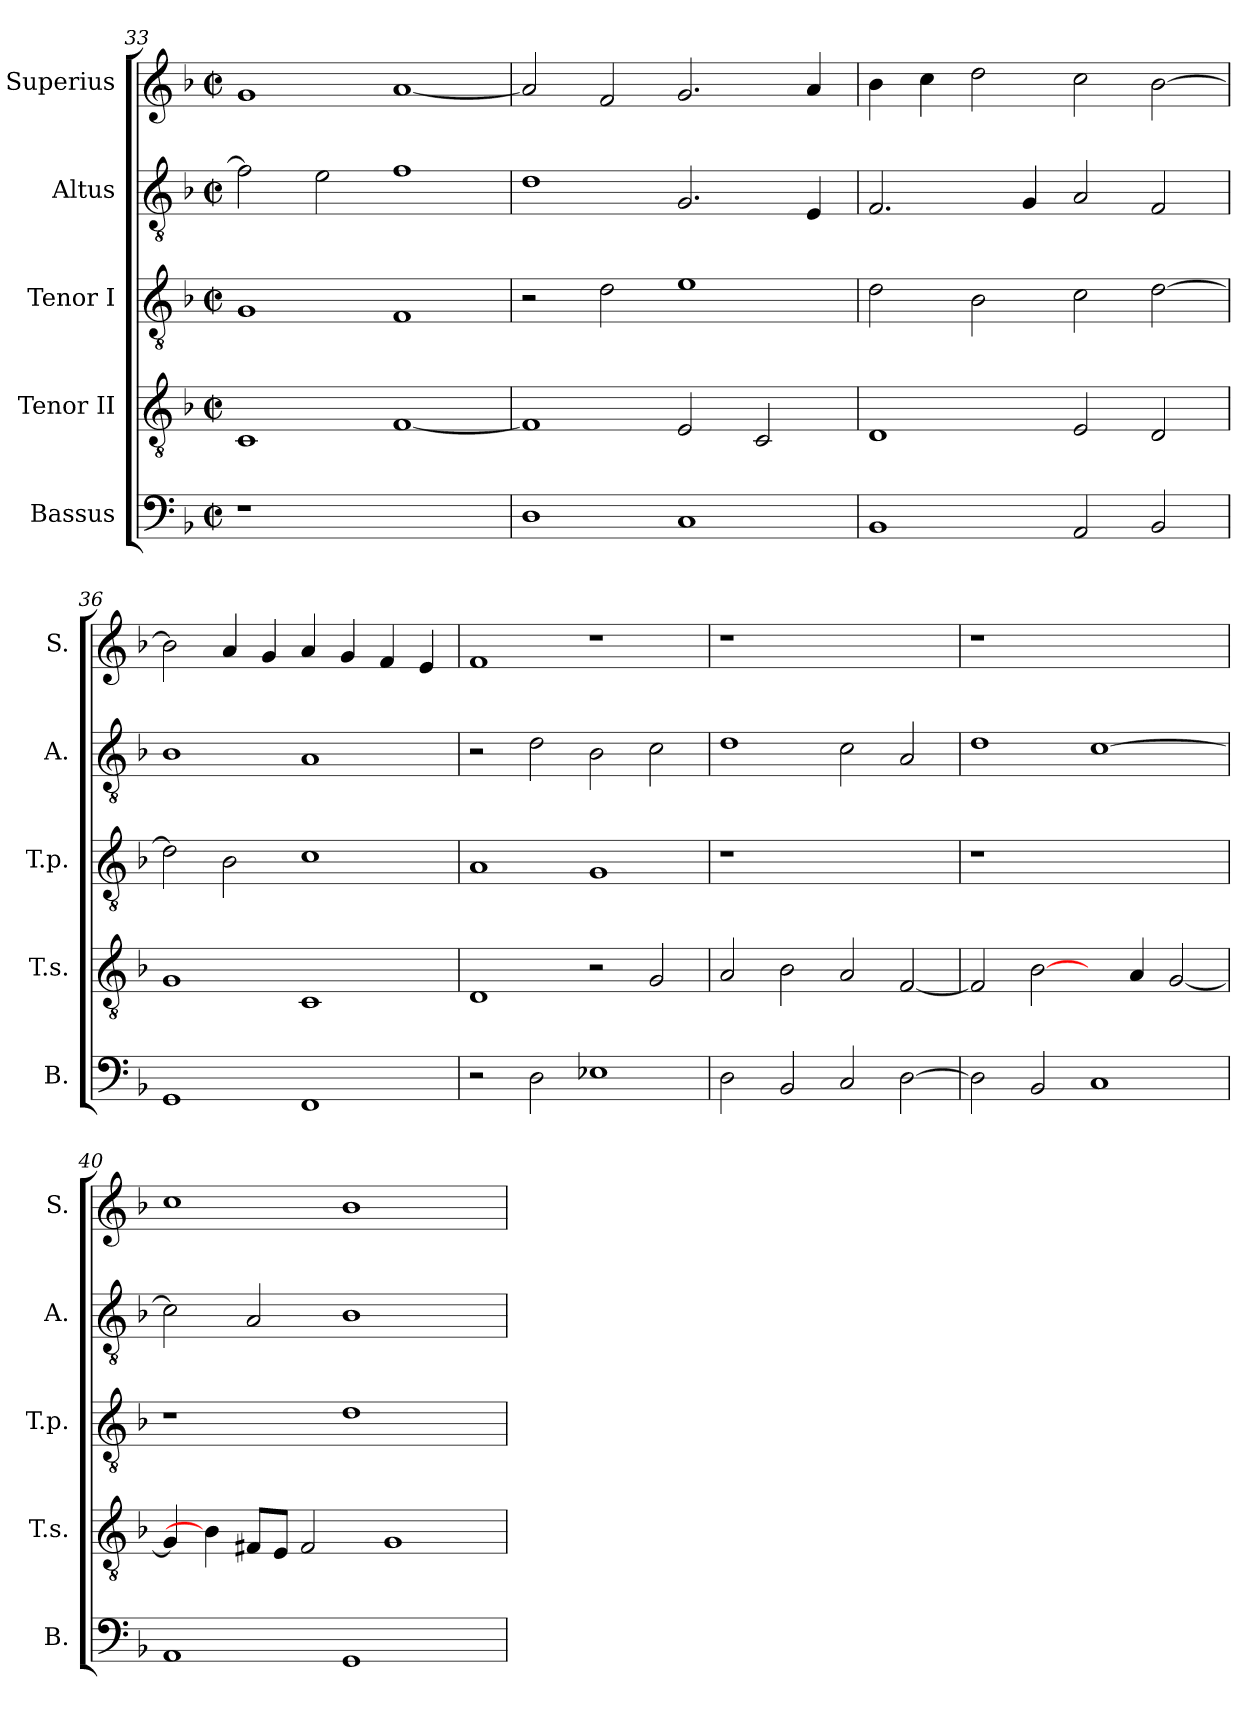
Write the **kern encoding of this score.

**kern	**kern	**kern	**kern	**kern
*part5	*part4	*part3	*part2	*part1
*staff5	*staff4	*staff3	*staff2	*staff1
*I"Bassus	*I"Tenor II	*I"Tenor I	*I"Altus	*I"Superius
*I'B.	*I'T.s.	*I'T.p.	*I'A.	*I'S.
*clefF4	*clefGv2	*clefGv2	*clefGv2	*clefG2
*	*ITrd7c12	*ITrd7c12	*ITrd7c12	*
*k[b-]	*k[b-]	*k[b-]	*k[b-]	*k[b-]
*F:	*F:	*F:	*F:	*F:
*M2/2	*M2/2	*M2/2	*M2/2	*M2/2
*met(c|)	*met(c|)	*met(c|)	*met(c|)	*met(c|)
=33	=33	=33	=33	=33
!LO:N:vis=1	!	!	!	!
1r	1CCi	1GGi	2Fi\]	1gi
.	.	.	2Ei\	.
1ryy	[<1FFi	1FFi	1Fi	[<1ai
=34	=34	=34	=34	=34
1Di	1FFi]	2r	1Di	2ai/]
.	.	2Di\	.	2fi/
1Ci	2EEi/	1Ei	2.GGi/	2.gi/
.	2CCi/	.	.	.
.	.	.	4EEi/	4ai/
=35	=35	=35	=35	=35
1BB-i	1DDi	2Di\	2.FFi/	4b-i\
.	.	.	.	4cci\
.	.	2BB-i\	.	2ddi\
.	.	.	4GGi/	.
2AAi/	2EEi/	2Ci\	2AAi/	2cci\
2BB-i/	2DDi/	[>2Di\	2FFi/	[>2b-i\
!!LO:LB:g=z
=36	=36	=36	=36	=36
1GGi	1GGi	2Di\]	1BB-i	2b-i\]
.	.	2BB-i\	.	4ai/
.	.	.	.	4gi/
1FFi	1CCi	1Ci	1AAi	4ai/
.	.	.	.	4gi/
.	.	.	.	4fi/
.	.	.	.	4ei/
=37	=37	=37	=37	=37
2r	1DDi	1AAi	2r	1fi
2Di\	.	.	2Di\	.
1E-Xi	2r	1GGi	2BB-i\	1r
.	2GGi/	.	2Ci\	.
=38	=38	=38	=38	=38
!	!	!LO:N:vis=1	!	!LO:N:vis=1
2Di\	2AAi/	1r	1Di	1r
2BB-i/	2BB-i\	.	.	.
2Ci/	2AAi/	1ryy	2Ci\	1ryy
[>2Di\	[<2FFi/	.	2AAi/	.
=39	=39	=39	=39	=39
!	!	!LO:N:vis=1	!	!LO:N:vis=1
2Di\]	2FFi/]	1r	1Di	1r
2BB-i/	[2BB-i\	.	.	.
1Ci	4ryy	1ryy	[>1Ci	1ryy
.	4AAi/	.	.	.
.	[<2GGi/	.	.	.
=40	=40	=40	=40	=40
1AAi	4GGi/]	1r	2Ci\]	1cci
.	4BB-i\]	.	.	.
.	8FF#Xi/L	.	2AAi/	.
.	8EEi/J	.	.	.
.	2FF#i/	.	.	.
1GGi	.	1Di	1BB-i	1b-i
.	1GGi	.	.	.
4ryy	.	4ryy	4ryy	4ryy
=	=	=	=	=
*-	*-	*-	*-	*-
